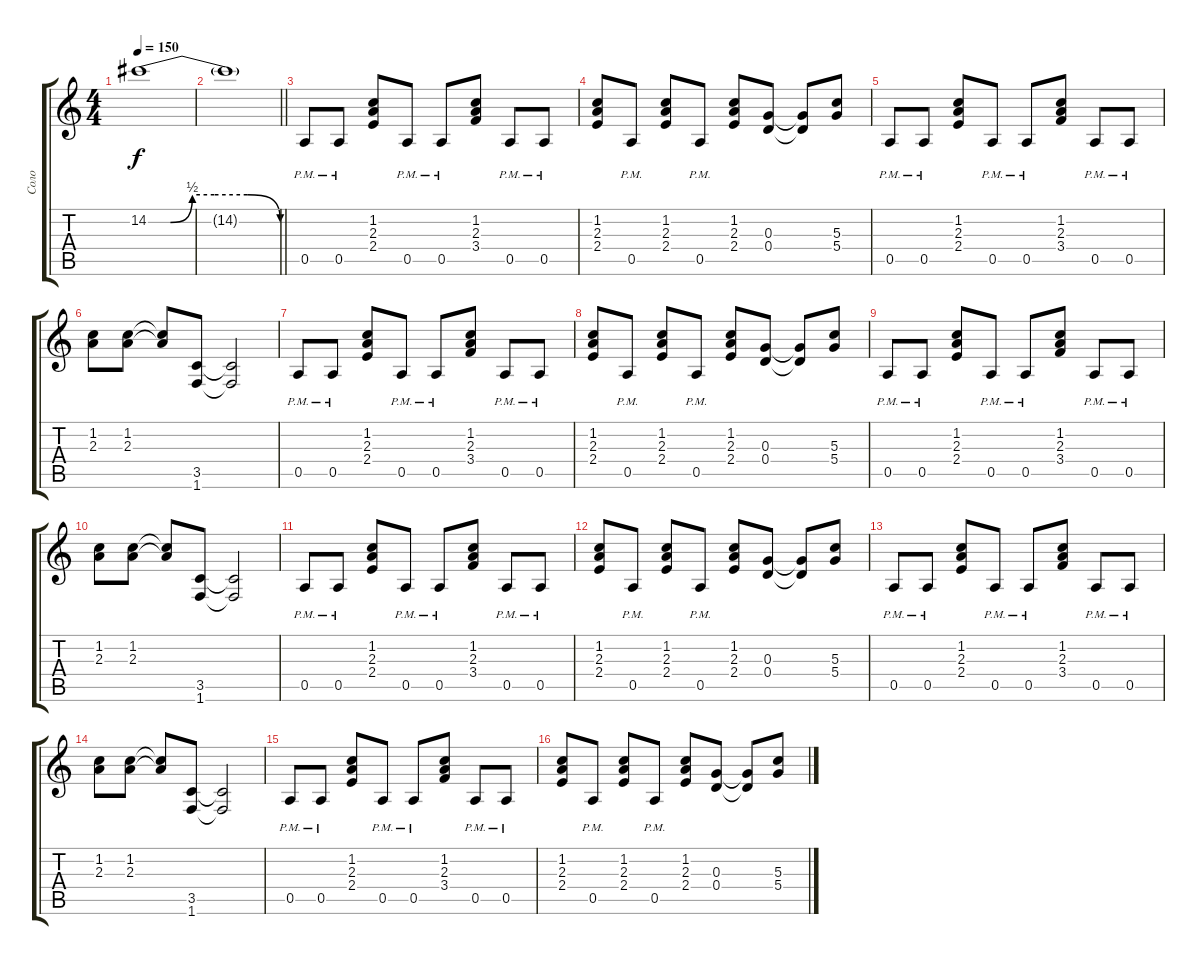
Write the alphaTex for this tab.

\track ("Соло" "Соло") {instrument distortionguitar}
\staff {score tabs}
\tuning (E4 B3 G3 D3 A2 E2) {hide}
\ts (4 4)
\tempo 150
\clef g2
\ks c
14.2{be (custom 0 0 10 0 20 2 30 2 45 2 60 0)}.1{dy f} |
\barLineRight lightlight
14.2{t}.1 |
0.5{pm}.8 0.5{pm}.8 (1.2 2.3 2.4).8 0.5{pm}.8 0.5{pm}.8 (1.2 2.3 3.4).8 0.5{pm}.8 0.5{pm}.8 |
(1.2 2.3 2.4).8 0.5{pm}.8 (1.2 2.3 2.4).8 0.5{pm}.8 (1.2 2.3 2.4).8 (0.3 0.4).8 (0.3{t} 0.4{t}).8 (5.3 5.4).8 |
0.5{pm}.8 0.5{pm}.8 (1.2 2.3 2.4).8 0.5{pm}.8 0.5{pm}.8 (1.2 2.3 3.4).8 0.5{pm}.8 0.5{pm}.8 |
(1.2 2.3).8 (1.2 2.3).8 (1.2{t} 2.3{t}).8 (3.5 1.6).8 (3.5{t} 1.6{t}).2 |
0.5{pm}.8 0.5{pm}.8 (1.2 2.3 2.4).8 0.5{pm}.8 0.5{pm}.8 (1.2 2.3 3.4).8 0.5{pm}.8 0.5{pm}.8 |
(1.2 2.3 2.4).8 0.5{pm}.8 (1.2 2.3 2.4).8 0.5{pm}.8 (1.2 2.3 2.4).8 (0.3 0.4).8 (0.3{t} 0.4{t}).8 (5.3 5.4).8 |
0.5{pm}.8 0.5{pm}.8 (1.2 2.3 2.4).8 0.5{pm}.8 0.5{pm}.8 (1.2 2.3 3.4).8 0.5{pm}.8 0.5{pm}.8 |
(1.2 2.3).8 (1.2 2.3).8 (1.2{t} 2.3{t}).8 (3.5 1.6).8 (3.5{t} 1.6{t}).2 |
0.5{pm}.8 0.5{pm}.8 (1.2 2.3 2.4).8 0.5{pm}.8 0.5{pm}.8 (1.2 2.3 3.4).8 0.5{pm}.8 0.5{pm}.8 |
(1.2 2.3 2.4).8 0.5{pm}.8 (1.2 2.3 2.4).8 0.5{pm}.8 (1.2 2.3 2.4).8 (0.3 0.4).8 (0.3{t} 0.4{t}).8 (5.3 5.4).8 |
0.5{pm}.8 0.5{pm}.8 (1.2 2.3 2.4).8 0.5{pm}.8 0.5{pm}.8 (1.2 2.3 3.4).8 0.5{pm}.8 0.5{pm}.8 |
(1.2 2.3).8 (1.2 2.3).8 (1.2{t} 2.3{t}).8 (3.5 1.6).8 (3.5{t} 1.6{t}).2 |
0.5{pm}.8 0.5{pm}.8 (1.2 2.3 2.4).8 0.5{pm}.8 0.5{pm}.8 (1.2 2.3 3.4).8 0.5{pm}.8 0.5{pm}.8 |
(1.2 2.3 2.4).8 0.5{pm}.8 (1.2 2.3 2.4).8 0.5{pm}.8 (1.2 2.3 2.4).8 (0.3 0.4).8 (0.3{t} 0.4{t}).8 (5.3 5.4).8
